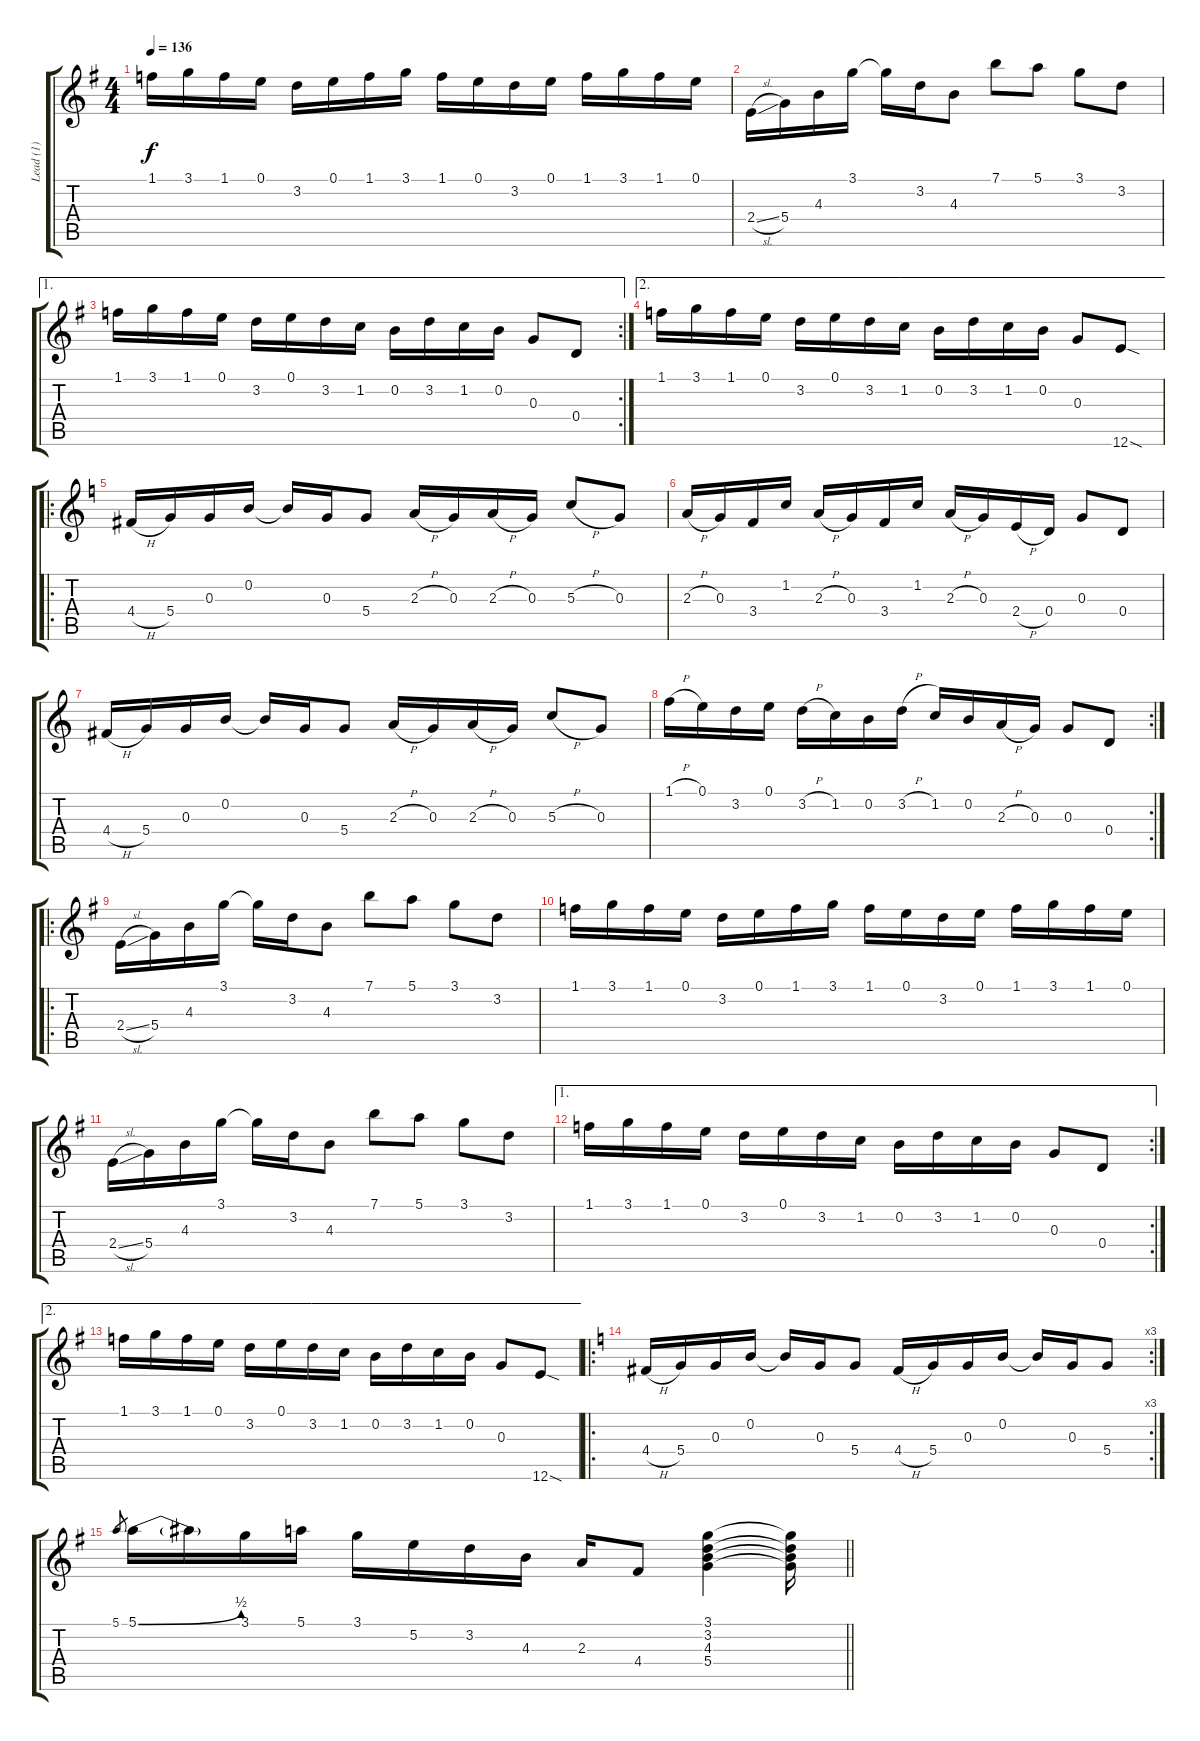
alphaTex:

\track ("Lead (1)" "Lead (1)") {instrument electricguitarjazz}
\staff {score tabs}
\tuning (E4 B3 G3 D3 A2 E2) {hide}
\ts (4 4)
\tempo 136
\clef g2
\ks g
1.1.16{dy f} 3.1.16 1.1.16 0.1.16 3.2.16 0.1.16 1.1.16 3.1.16 1.1.16 0.1.16 3.2.16 0.1.16 1.1.16 3.1.16 1.1.16 0.1.16 |
2.4{sl}.16 5.4.16 4.3.16 3.1.16 3.1{t}.16 3.2.16 4.3.8 7.1.8 5.1.8 3.1.8 3.2.8 |
\ae 1
\rc 2
1.1.16 3.1.16 1.1.16 0.1.16 3.2.16 0.1.16 3.2.16 1.2.16 0.2.16 3.2.16 1.2.16 0.2.16 0.3.8 0.4.8 |
\ae 2
1.1.16 3.1.16 1.1.16 0.1.16 3.2.16 0.1.16 3.2.16 1.2.16 0.2.16 3.2.16 1.2.16 0.2.16 0.3.8 12.6{sod}.8 |
\ro
\ks c
4.4{h}.16 5.4.16 0.3.16 0.2.16 0.2{t}.16 0.3.16 5.4.8 2.3{h}.16 0.3.16 2.3{h}.16 0.3.16 5.3{h}.8 0.3.8 |
2.3{h}.16 0.3.16 3.4.16 1.2.16 2.3{h}.16 0.3.16 3.4.16 1.2.16 2.3{h}.16 0.3.16 2.4{h}.16 0.4.16 0.3.8 0.4.8 |
4.4{h}.16 5.4.16 0.3.16 0.2.16 0.2{t}.16 0.3.16 5.4.8 2.3{h}.16 0.3.16 2.3{h}.16 0.3.16 5.3{h}.8 0.3.8 |
\rc 2
1.1{h}.16 0.1.16 3.2.16 0.1.16 3.2{h}.16 1.2.16 0.2.16 3.2{h}.16 1.2.16 0.2.16 2.3{h}.16 0.3.16 0.3.8 0.4.8 |
\ro
\ks g
2.4{sl}.16 5.4.16 4.3.16 3.1.16 3.1{t}.16 3.2.16 4.3.8 7.1.8 5.1.8 3.1.8 3.2.8 |
1.1.16 3.1.16 1.1.16 0.1.16 3.2.16 0.1.16 1.1.16 3.1.16 1.1.16 0.1.16 3.2.16 0.1.16 1.1.16 3.1.16 1.1.16 0.1.16 |
2.4{sl}.16 5.4.16 4.3.16 3.1.16 3.1{t}.16 3.2.16 4.3.8 7.1.8 5.1.8 3.1.8 3.2.8 |
\ae 1
\rc 2
1.1.16 3.1.16 1.1.16 0.1.16 3.2.16 0.1.16 3.2.16 1.2.16 0.2.16 3.2.16 1.2.16 0.2.16 0.3.8 0.4.8 |
\ae 2
1.1.16 3.1.16 1.1.16 0.1.16 3.2.16 0.1.16 3.2.16 1.2.16 0.2.16 3.2.16 1.2.16 0.2.16 0.3.8 12.6{sod}.8 |
\ro
\rc 3
\ks c
4.4{h}.16 5.4.16 0.3.16 0.2.16 0.2{t}.16 0.3.16 5.4.8 4.4{h}.16 5.4.16 0.3.16 0.2.16 0.2{t}.16 0.3.16 5.4.8 |
\barLineRight lightlight
\ks g
5.1.8{gr} 5.1{be (bend 0 0 60 2)}.16 5.1{t}.16 3.1.16 5.1.16 3.1.16 5.2.16 3.2.16 4.3.16 2.3.16 4.4.8 (3.1 3.2 4.3 5.4).4 (3.1{t} 3.2{t} 4.3{t} 5.4{t}).16
